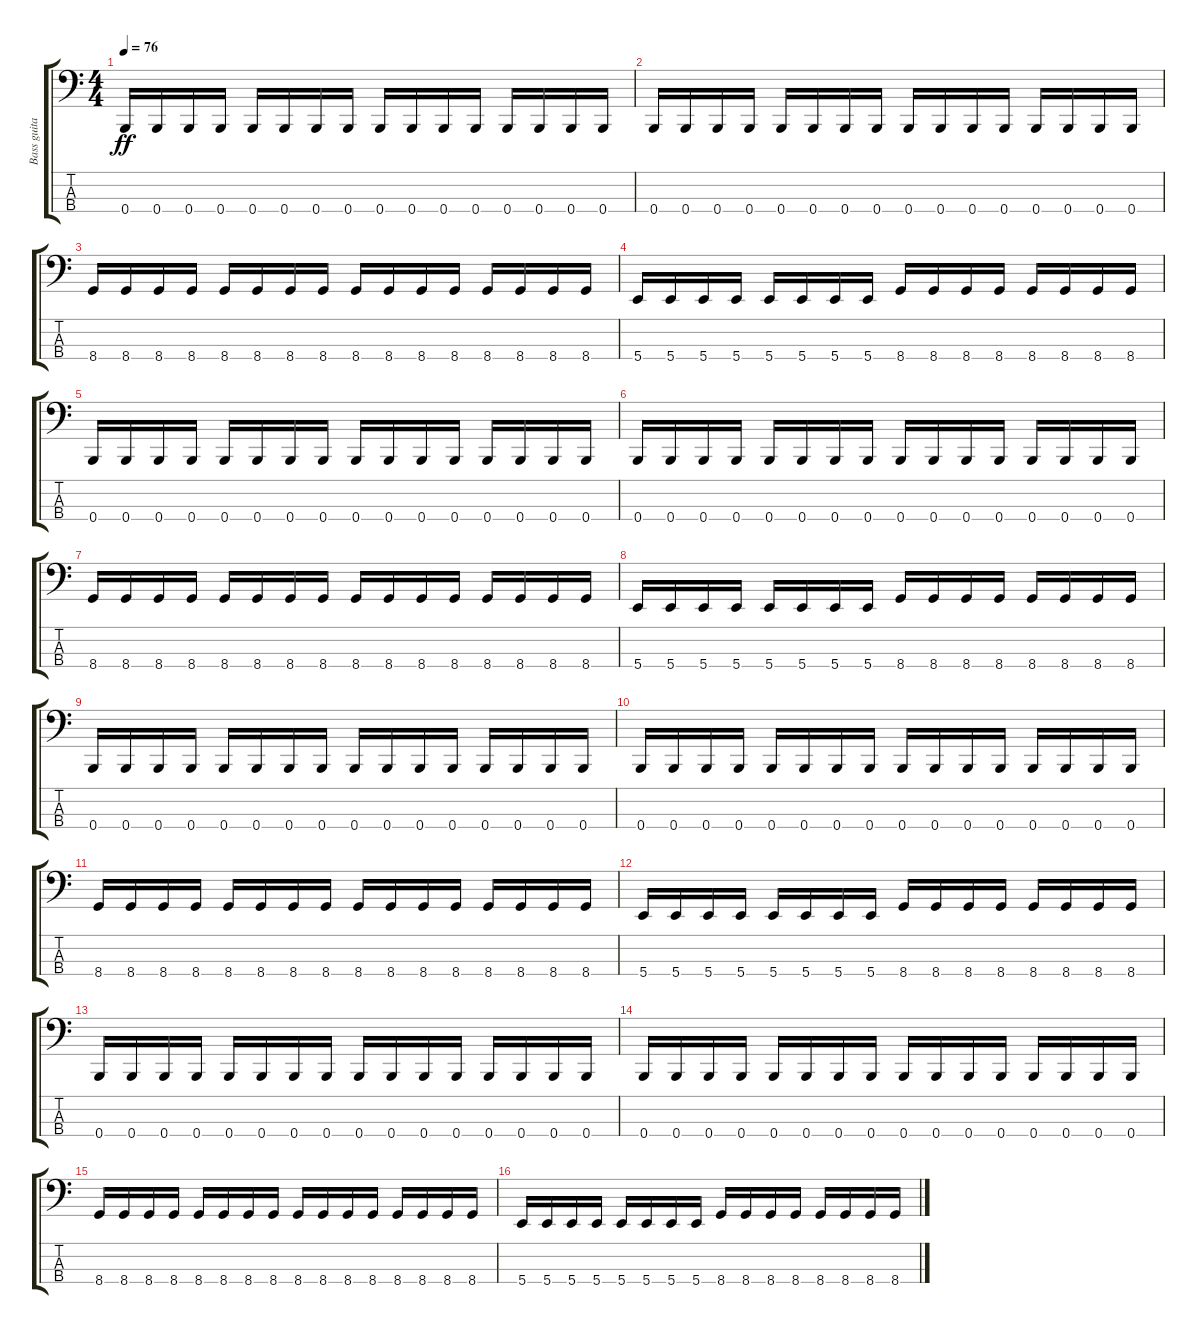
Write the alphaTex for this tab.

\track ("Bass guitar" "Bass guita") {instrument electricbassfinger}
\staff {score tabs}
\tuning (E2 B1 Gb1 B0) {hide}
\ts (4 4)
\tempo 76
\clef f4
\ks c
0.4.16{dy ff instrument electricbassfinger} 0.4.16 0.4.16 0.4.16 0.4.16 0.4.16 0.4.16 0.4.16 0.4.16 0.4.16 0.4.16 0.4.16 0.4.16 0.4.16 0.4.16 0.4.16 |
0.4.16 0.4.16 0.4.16 0.4.16 0.4.16 0.4.16 0.4.16 0.4.16 0.4.16 0.4.16 0.4.16 0.4.16 0.4.16 0.4.16 0.4.16 0.4.16 |
8.4.16 8.4.16 8.4.16 8.4.16 8.4.16 8.4.16 8.4.16 8.4.16 8.4.16 8.4.16 8.4.16 8.4.16 8.4.16 8.4.16 8.4.16 8.4.16 |
5.4.16 5.4.16 5.4.16 5.4.16 5.4.16 5.4.16 5.4.16 5.4.16 8.4.16 8.4.16 8.4.16 8.4.16 8.4.16 8.4.16 8.4.16 8.4.16 |
0.4.16 0.4.16 0.4.16 0.4.16 0.4.16 0.4.16 0.4.16 0.4.16 0.4.16 0.4.16 0.4.16 0.4.16 0.4.16 0.4.16 0.4.16 0.4.16 |
0.4.16 0.4.16 0.4.16 0.4.16 0.4.16 0.4.16 0.4.16 0.4.16 0.4.16 0.4.16 0.4.16 0.4.16 0.4.16 0.4.16 0.4.16 0.4.16 |
8.4.16 8.4.16 8.4.16 8.4.16 8.4.16 8.4.16 8.4.16 8.4.16 8.4.16 8.4.16 8.4.16 8.4.16 8.4.16 8.4.16 8.4.16 8.4.16 |
5.4.16 5.4.16 5.4.16 5.4.16 5.4.16 5.4.16 5.4.16 5.4.16 8.4.16 8.4.16 8.4.16 8.4.16 8.4.16 8.4.16 8.4.16 8.4.16 |
0.4.16 0.4.16 0.4.16 0.4.16 0.4.16 0.4.16 0.4.16 0.4.16 0.4.16 0.4.16 0.4.16 0.4.16 0.4.16 0.4.16 0.4.16 0.4.16 |
0.4.16 0.4.16 0.4.16 0.4.16 0.4.16 0.4.16 0.4.16 0.4.16 0.4.16 0.4.16 0.4.16 0.4.16 0.4.16 0.4.16 0.4.16 0.4.16 |
8.4.16 8.4.16 8.4.16 8.4.16 8.4.16 8.4.16 8.4.16 8.4.16 8.4.16 8.4.16 8.4.16 8.4.16 8.4.16 8.4.16 8.4.16 8.4.16 |
5.4.16 5.4.16 5.4.16 5.4.16 5.4.16 5.4.16 5.4.16 5.4.16 8.4.16 8.4.16 8.4.16 8.4.16 8.4.16 8.4.16 8.4.16 8.4.16 |
0.4.16 0.4.16 0.4.16 0.4.16 0.4.16 0.4.16 0.4.16 0.4.16 0.4.16 0.4.16 0.4.16 0.4.16 0.4.16 0.4.16 0.4.16 0.4.16 |
0.4.16 0.4.16 0.4.16 0.4.16 0.4.16 0.4.16 0.4.16 0.4.16 0.4.16 0.4.16 0.4.16 0.4.16 0.4.16 0.4.16 0.4.16 0.4.16 |
8.4.16 8.4.16 8.4.16 8.4.16 8.4.16 8.4.16 8.4.16 8.4.16 8.4.16 8.4.16 8.4.16 8.4.16 8.4.16 8.4.16 8.4.16 8.4.16 |
5.4.16 5.4.16 5.4.16 5.4.16 5.4.16 5.4.16 5.4.16 5.4.16 8.4.16 8.4.16 8.4.16 8.4.16 8.4.16 8.4.16 8.4.16 8.4.16
